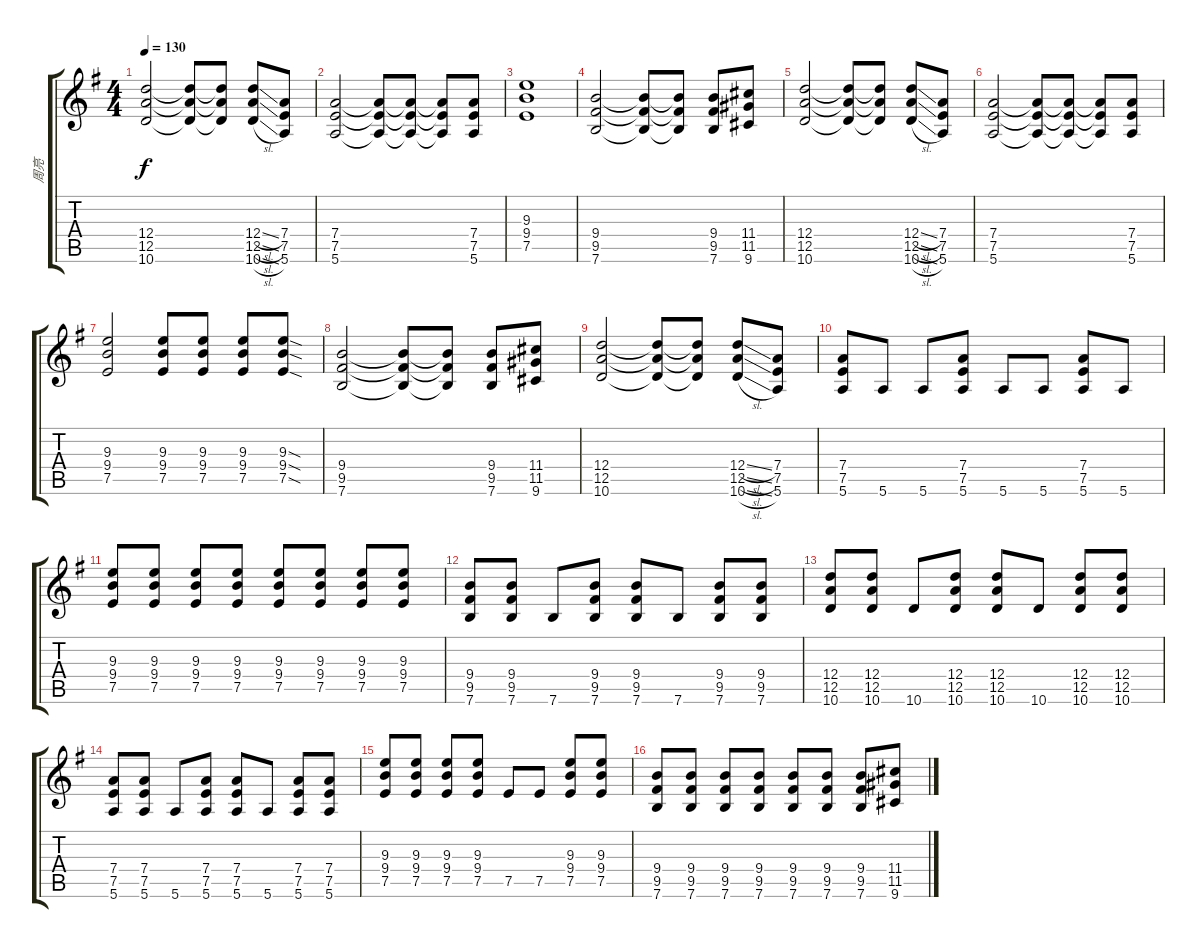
\track ("周亮" "周亮") {instrument electricguitarjazz}
\staff {score tabs}
\tuning (E4 B3 G3 D3 A2 E2) {hide}
\ts (4 4)
\tempo 130
\clef g2
\ks g
(12.4 12.5 10.6).2{dy f} (12.4{t} 12.5{t} 10.6{t}).8 (12.4{t} 12.5{t} 10.6{t}).8 (12.4{sl} 12.5{sl} 10.6{sl}).8 (7.4 7.5 5.6).8 |
(7.4 7.5 5.6).2 (7.4{t} 7.5{t} 5.6{t}).8 (7.4{t} 7.5{t} 5.6{t}).8 (7.4{t} 7.5{t} 5.6{t}).8 (7.4 7.5 5.6).8 |
(9.3 9.4 7.5).1 |
(9.4 9.5 7.6).2 (9.4{t} 9.5{t} 7.6{t}).8 (9.4{t} 9.5{t} 7.6{t}).8 (9.4 9.5 7.6).8 (11.4 11.5 9.6).8 |
(12.4 12.5 10.6).2 (12.4{t} 12.5{t} 10.6{t}).8 (12.4{t} 12.5{t} 10.6{t}).8 (12.4{sl} 12.5{sl} 10.6{sl}).8 (7.4 7.5 5.6).8 |
(7.4 7.5 5.6).2 (7.4{t} 7.5{t} 5.6{t}).8 (7.4{t} 7.5{t} 5.6{t}).8 (7.4{t} 7.5{t} 5.6{t}).8 (7.4 7.5 5.6).8 |
(9.3 9.4 7.5).2 (9.3 9.4 7.5).8 (9.3 9.4 7.5).8 (9.3 9.4 7.5).8 (9.3{sod} 9.4{sod} 7.5{sod}).8 |
(9.4 9.5 7.6).2 (9.4{t} 9.5{t} 7.6{t}).8 (9.4{t} 9.5{t} 7.6{t}).8 (9.4 9.5 7.6).8 (11.4 11.5 9.6).8 |
(12.4 12.5 10.6).2 (12.4{t} 12.5{t} 10.6{t}).8 (12.4{t} 12.5{t} 10.6{t}).8 (12.4{sl} 12.5{sl} 10.6{sl}).8 (7.4 7.5 5.6).8 |
(7.4 7.5 5.6).8 5.6.8 5.6.8 (7.4 7.5 5.6).8 5.6.8 5.6.8 (7.4 7.5 5.6).8 5.6.8 |
(9.3 9.4 7.5).8 (9.3 9.4 7.5).8 (9.3 9.4 7.5).8 (9.3 9.4 7.5).8 (9.3 9.4 7.5).8 (9.3 9.4 7.5).8 (9.3 9.4 7.5).8 (9.3 9.4 7.5).8 |
(9.4 9.5 7.6).8 (9.4 9.5 7.6).8 7.6.8 (9.4 9.5 7.6).8 (9.4 9.5 7.6).8 7.6.8 (9.4 9.5 7.6).8 (9.4 9.5 7.6).8 |
(12.4 12.5 10.6).8 (12.4 12.5 10.6).8 10.6.8 (12.4 12.5 10.6).8 (12.4 12.5 10.6).8 10.6.8 (12.4 12.5 10.6).8 (12.4 12.5 10.6).8 |
(7.4 7.5 5.6).8 (7.4 7.5 5.6).8 5.6.8 (7.4 7.5 5.6).8 (7.4 7.5 5.6).8 5.6.8 (7.4 7.5 5.6).8 (7.4 7.5 5.6).8 |
(9.3 9.4 7.5).8 (9.3 9.4 7.5).8 (9.3 9.4 7.5).8 (9.3 9.4 7.5).8 7.5.8 7.5.8 (9.3 9.4 7.5).8 (9.3 9.4 7.5).8 |
(9.4 9.5 7.6).8 (9.4 9.5 7.6).8 (9.4 9.5 7.6).8 (9.4 9.5 7.6).8 (9.4 9.5 7.6).8 (9.4 9.5 7.6).8 (9.4 9.5 7.6).8 (11.4 11.5 9.6).8
